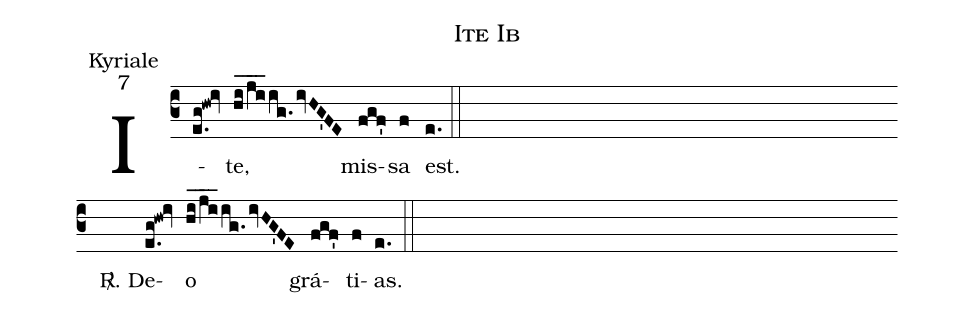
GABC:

name:Ite Ib;
office-part:Kyriale;
mode:7;
%%
(c3) I(e.g!hw!iv)te,(hi_/ji__ig.ivHG'FE) mis(fgf')sa(f) est.(e.) (::) (Z-)
~~~<sp>R/</sp>. De(e.g!hw!iv)o(hi_/ji__ig.ivHG'FE) grá(fgf')ti(f)as.(e.) (::)
